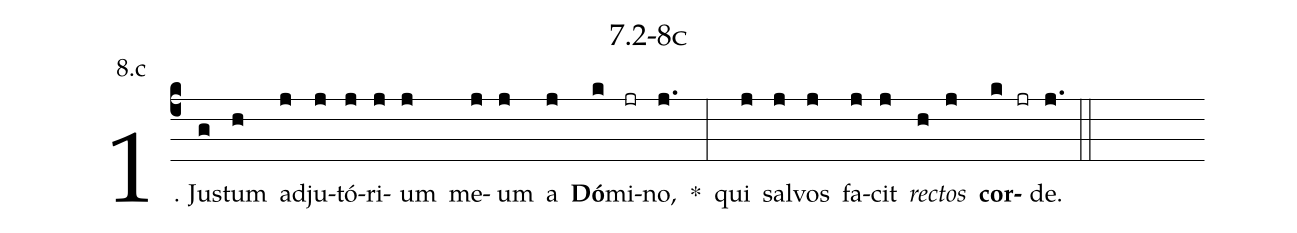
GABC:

name: 7.2-8c;
annotation: 8.c;
%%
(c4)1. Jus(g)tum(h) ad(j)ju(j)tó(j)ri(j)um(j) me(j)um(j) a(j) <b>Dó</b>(k)mi(jr)no,(j.) *(:) qui(j) sal(j)vos(j) fa(j)cit(j) <i>rec</i>(h)<i>tos</i>(j) <b>cor</b>(k jr)de.(j.) (::)
